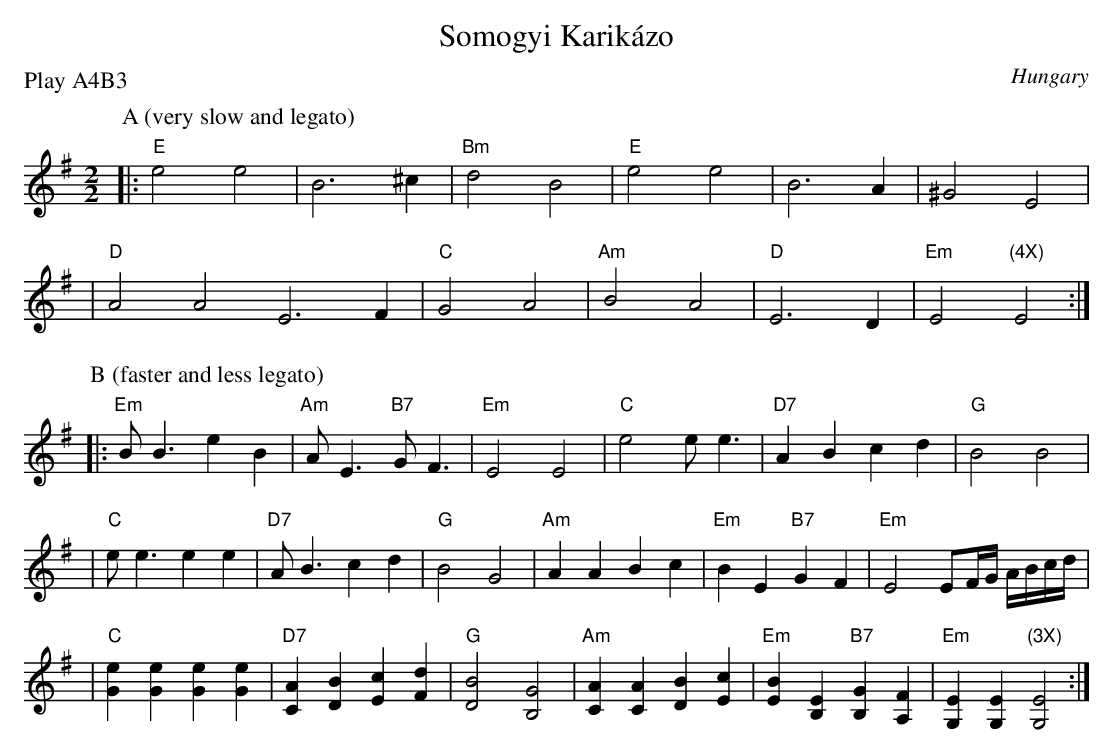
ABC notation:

X:1
T:Somogyi Karikázo
O:Hungary
M:2/2
L:1/4
P:Play A4B3
K:Em
P:A (very slow and legato)
|: "E"e2 e2 | B3 ^c | "Bm"d2 B2 | "E"e2 e2 | B3 A | ^G2 E2 |
| "D"A2 A2 E3 F | "C"G2 A2 | "Am"B2 A2 | "D"E3 D | "Em"E2 "(4X)"E2 :|
P:B (faster and less legato)
|: "Em"B<B eB | "Am"A<E "B7"G<F | "Em"E2 E2 \
| "C"e2 e<e | "D7"AB cd | "G"B2 B2 |
| "C"e<e ee | "D7"A<B cd | "G"B2 G2 \
| "Am"AA Bc | "Em"BE "B7"GF | "Em"E2 E/F/4G/4 A/4B/4c/4d/4 |
| "C"[eG][eG] [eG][eG] | "D7"[AC][BD] [cE][dF] | "G"[B2D2] [G2B,2] \
| "Am"[AC][AC]  [BD][cE] | "Em"[BE][EB,] "B7"[GB,][FA,] | "Em"[EG,][EG,] "(3X)"[E2G,2] :|
